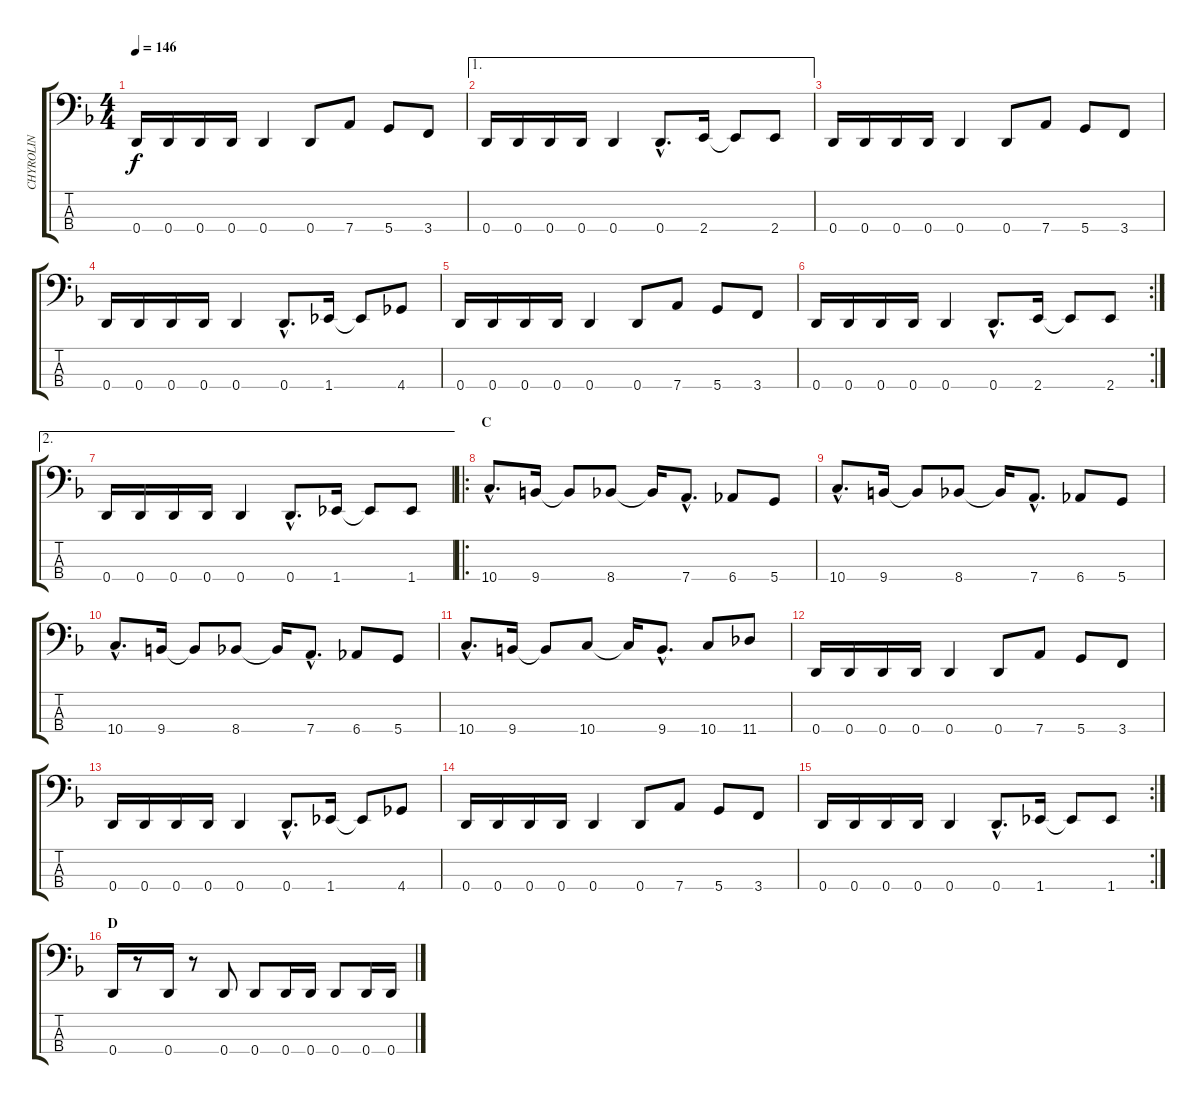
\track ("CHYROLIN" "CHYROLIN") {instrument electricbasspick}
\staff {score tabs}
\tuning (Gb2 Db2 Ab1 D1) {hide}
\ts (4 4)
\tempo 146
\clef f4
\ks dminor
0.4.16{dy f} 0.4.16 0.4.16 0.4.16 0.4.4 0.4.8 7.4.8 5.4.8 3.4.8 |
\ae 1
0.4.16 0.4.16 0.4.16 0.4.16 0.4.4 0.4{hac}.8{d} 2.4.16 2.4{t}.8 2.4.8 |
0.4.16 0.4.16 0.4.16 0.4.16 0.4.4 0.4.8 7.4.8 5.4.8 3.4.8 |
0.4.16 0.4.16 0.4.16 0.4.16 0.4.4 0.4{hac}.8{d} 1.4.16 1.4{t}.8 4.4.8 |
0.4.16 0.4.16 0.4.16 0.4.16 0.4.4 0.4.8 7.4.8 5.4.8 3.4.8 |
\rc 2
0.4.16 0.4.16 0.4.16 0.4.16 0.4.4 0.4{hac}.8{d} 2.4.16 2.4{t}.8 2.4.8 |
\ae 2
0.4.16 0.4.16 0.4.16 0.4.16 0.4.4 0.4{hac}.8{d} 1.4.16 1.4{t}.8 1.4.8 |
\ro
\section ("" "C")
10.4{hac}.8{d} 9.4.16 9.4{t}.8 8.4.8 8.4{t}.16 7.4{hac}.8{d} 6.4.8 5.4.8 |
10.4{hac}.8{d} 9.4.16 9.4{t}.8 8.4.8 8.4{t}.16 7.4{hac}.8{d} 6.4.8 5.4.8 |
10.4{hac}.8{d} 9.4.16 9.4{t}.8 8.4.8 8.4{t}.16 7.4{hac}.8{d} 6.4.8 5.4.8 |
10.4{hac}.8{d} 9.4.16 9.4{t}.8 10.4.8 10.4{t}.16 9.4{hac}.8{d} 10.4.8 11.4.8 |
0.4.16 0.4.16 0.4.16 0.4.16 0.4.4 0.4.8 7.4.8 5.4.8 3.4.8 |
0.4.16 0.4.16 0.4.16 0.4.16 0.4.4 0.4{hac}.8{d} 1.4.16 1.4{t}.8 4.4.8 |
0.4.16 0.4.16 0.4.16 0.4.16 0.4.4 0.4.8 7.4.8 5.4.8 3.4.8 |
\rc 2
0.4.16 0.4.16 0.4.16 0.4.16 0.4.4 0.4{hac}.8{d} 1.4.16 1.4{t}.8 1.4.8 |
\section ("" "D")
0.4.16 r.8 0.4.16 r.8 0.4.8 0.4.8 0.4.16 0.4.16 0.4.8 0.4.16 0.4.16
